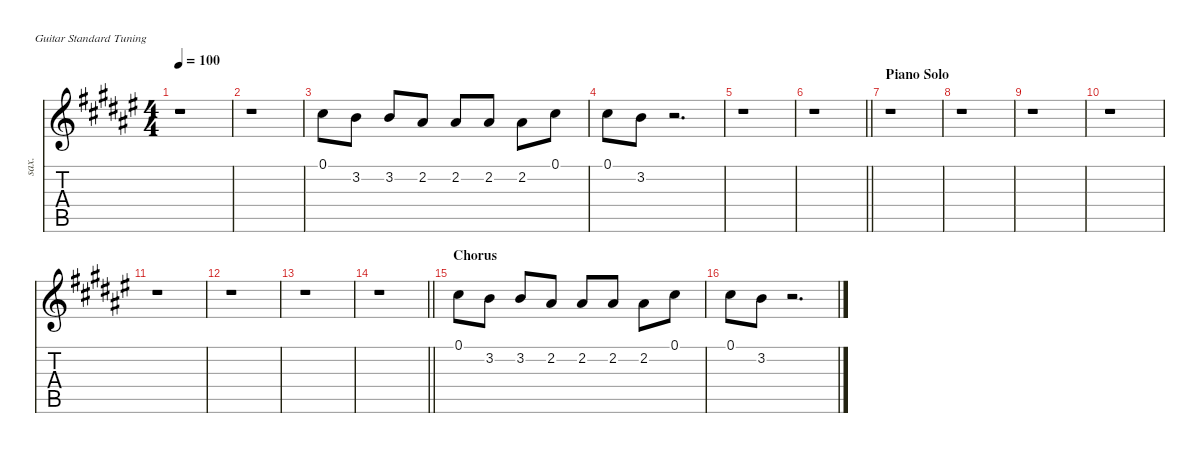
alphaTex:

\defaultSystemsLayout 4
\hideDynamics
\bracketExtendMode nobrackets
\otherSystemsTrackNameOrientation horizontal
\track ("George" "sax.") {instrument altosax}
\staff {score tabs}
\tuning (E4 B3 G3 D3 A2 E2)
\displaytranspose 9
\ts (4 4)
\tempo 100
\clef g2
\ks f#
r.1{dy f} |
r.1 |
0.1{acc #}.8 3.2{acc forcenatural}.8 3.2{acc forcenatural}.8 2.2{acc #}.8 2.2{acc #}.8 2.2{acc #}.8 2.2{acc #}.8 0.1{acc #}.8 |
0.1{acc #}.8 3.2{acc forcenatural}.8 r.2{d} |
r.1 |
\barLineRight lightlight
r.1 |
\section ("" "Piano Solo")
r.1 |
r.1 |
r.1 |
r.1 |
r.1 |
r.1 |
r.1 |
\barLineRight lightlight
r.1 |
\section ("" "Chorus")
0.1{acc #}.8 3.2{acc forcenatural}.8 3.2{acc forcenatural}.8 2.2{acc #}.8 2.2{acc #}.8 2.2{acc #}.8 2.2{acc #}.8 0.1{acc #}.8 |
0.1{acc #}.8 3.2{acc forcenatural}.8 r.2{d}
